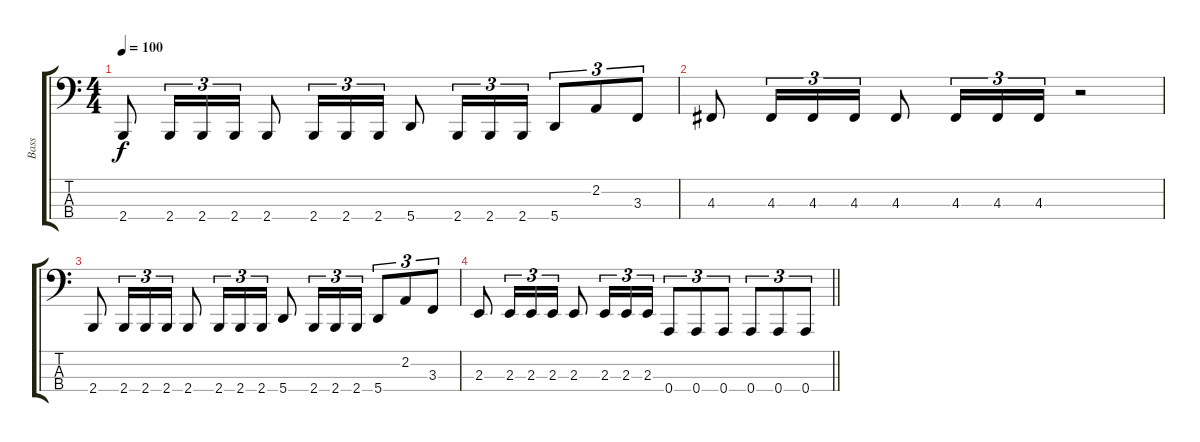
\track ("Bass" "Bass") {instrument electricbassfinger}
\staff {score tabs}
\tuning (C2 G1 D1 A0) {hide}
\ts (4 4)
\tempo 100
\clef f4
\ks c
2.4.8{dy f} 2.4.16{tu (3 2)} 2.4.16{tu (3 2)} 2.4.16{tu (3 2)} 2.4.8 2.4.16{tu (3 2)} 2.4.16{tu (3 2)} 2.4.16{tu (3 2)} 5.4.8 2.4.16{tu (3 2)} 2.4.16{tu (3 2)} 2.4.16{tu (3 2)} 5.4.8{tu (3 2)} 2.2.8{tu (3 2)} 3.3.8{tu (3 2)} |
4.3.8 4.3.16{tu (3 2)} 4.3.16{tu (3 2)} 4.3.16{tu (3 2)} 4.3.8 4.3.16{tu (3 2)} 4.3.16{tu (3 2)} 4.3.16{tu (3 2)} r.2 |
2.4.8 2.4.16{tu (3 2)} 2.4.16{tu (3 2)} 2.4.16{tu (3 2)} 2.4.8 2.4.16{tu (3 2)} 2.4.16{tu (3 2)} 2.4.16{tu (3 2)} 5.4.8 2.4.16{tu (3 2)} 2.4.16{tu (3 2)} 2.4.16{tu (3 2)} 5.4.8{tu (3 2)} 2.2.8{tu (3 2)} 3.3.8{tu (3 2)} |
\barLineRight lightlight
2.3.8 2.3.16{tu (3 2)} 2.3.16{tu (3 2)} 2.3.16{tu (3 2)} 2.3.8 2.3.16{tu (3 2)} 2.3.16{tu (3 2)} 2.3.16{tu (3 2)} 0.4.8{tu (3 2)} 0.4.8{tu (3 2)} 0.4.8{tu (3 2)} 0.4.8{tu (3 2)} 0.4.8{tu (3 2)} 0.4.8{tu (3 2)}
